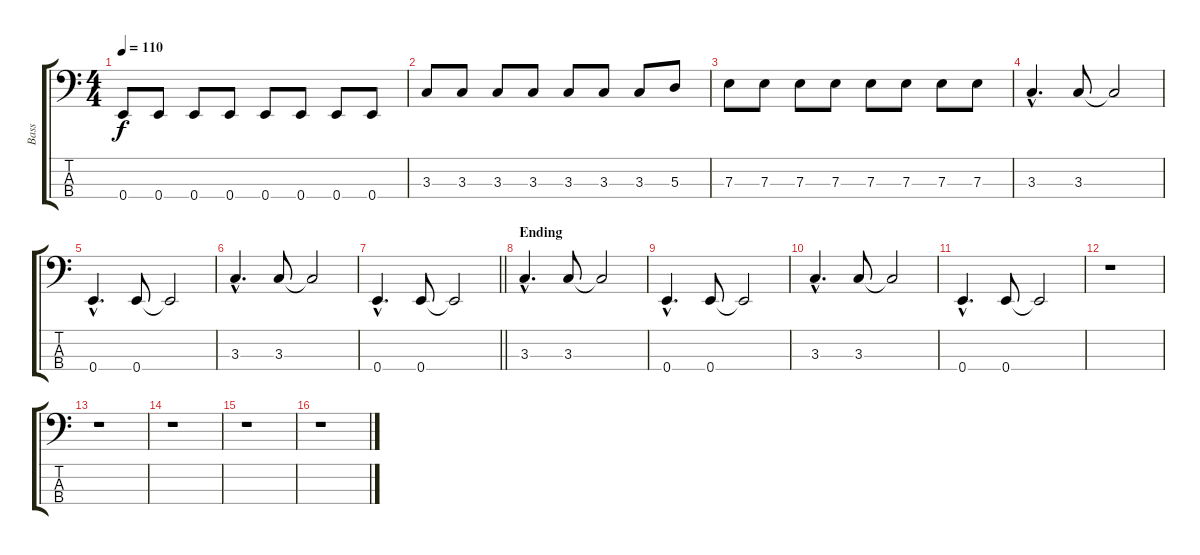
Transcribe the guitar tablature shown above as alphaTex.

\track ("Bass" "Bass") {instrument electricbasspick}
\staff {score tabs}
\tuning (G2 D2 A1 E1) {hide}
\ts (4 4)
\tempo 110
\clef f4
\ks c
0.4.8{dy f} 0.4.8 0.4.8 0.4.8 0.4.8 0.4.8 0.4.8 0.4.8 |
3.3.8 3.3.8 3.3.8 3.3.8 3.3.8 3.3.8 3.3.8 5.3.8 |
7.3.8 7.3.8 7.3.8 7.3.8 7.3.8 7.3.8 7.3.8 7.3.8 |
3.3{hac}.4{d} 3.3.8 3.3{t}.2 |
0.4{hac}.4{d} 0.4.8 0.4{t}.2 |
3.3{hac}.4{d} 3.3.8 3.3{t}.2 |
\barLineRight lightlight
0.4{hac}.4{d} 0.4.8 0.4{t}.2 |
\section ("" "Ending")
3.3{hac}.4{d} 3.3.8 3.3{t}.2 |
0.4{hac}.4{d} 0.4.8 0.4{t}.2 |
3.3{hac}.4{d} 3.3.8 3.3{t}.2 |
0.4{hac}.4{d} 0.4.8 0.4{t}.2 |
r.1 |
r.1 |
r.1 |
r.1 |
r.1
